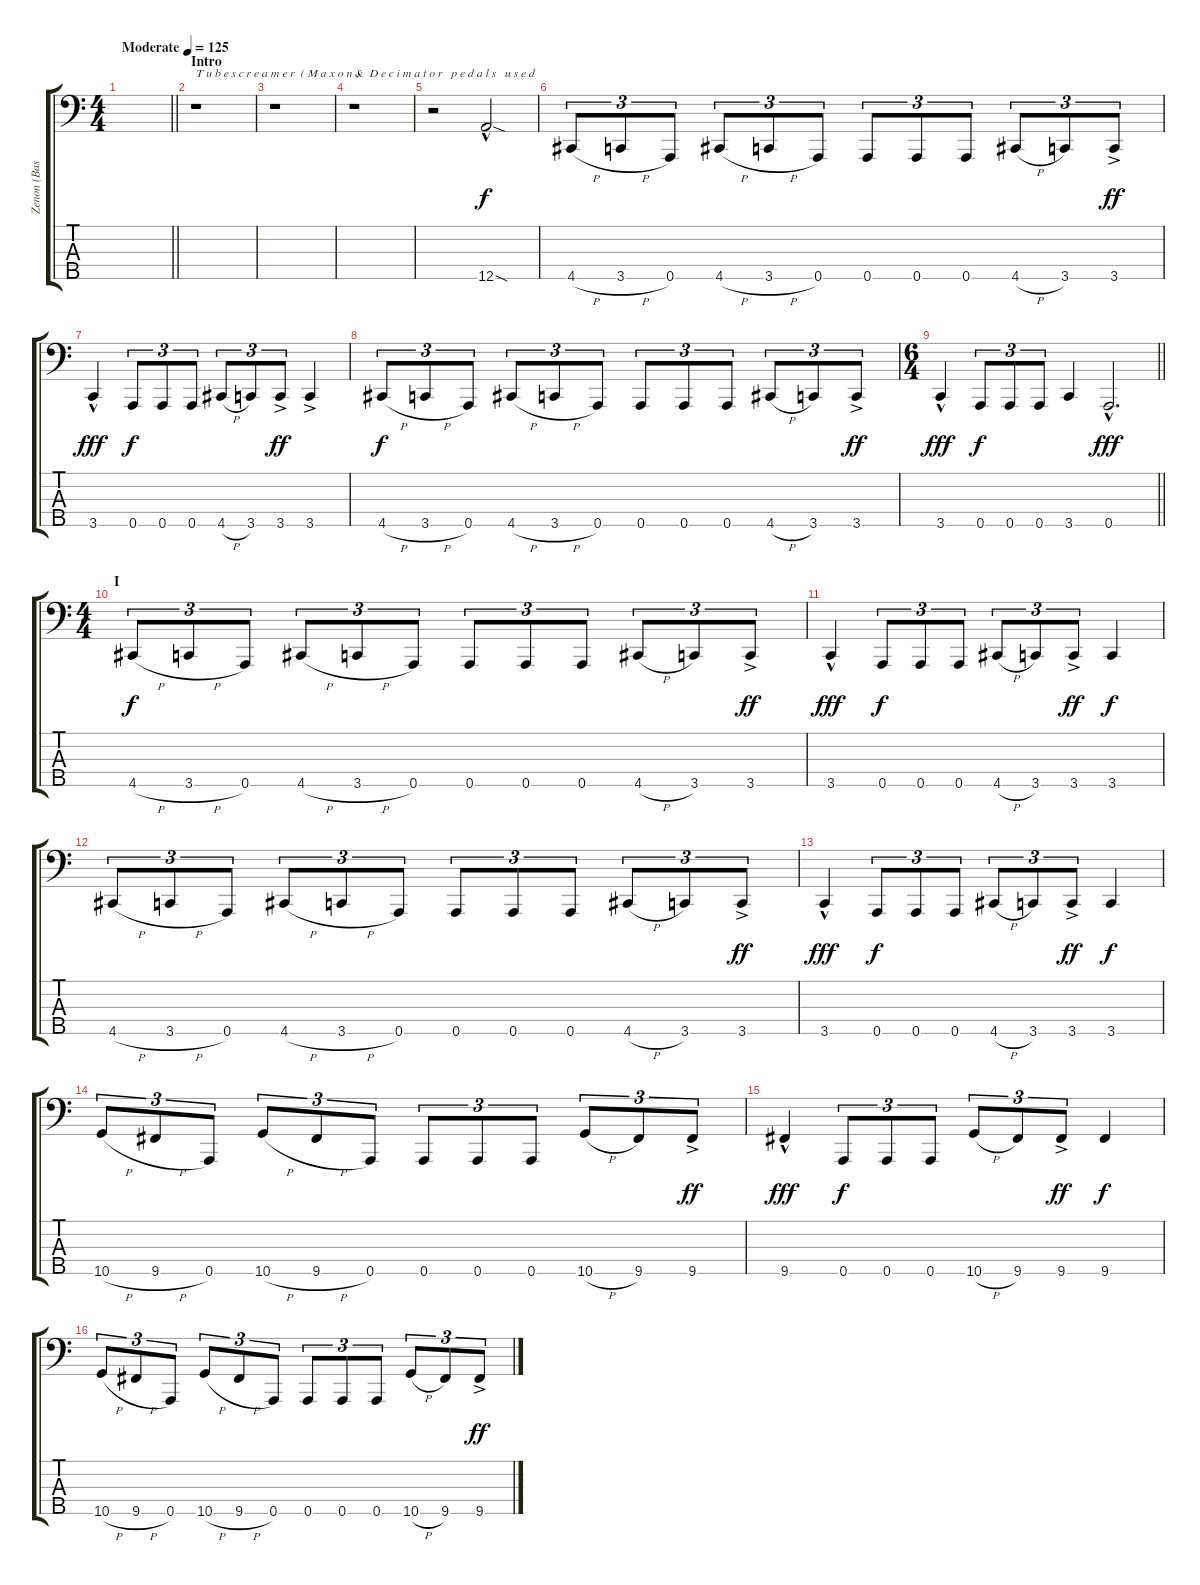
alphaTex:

\track ("Zenon (Bass)" "Zenon (Bas") {instrument electricbasspick}
\staff {score tabs}
\tuning (G2 D2 A1 E1 A0) {hide}
\ts (4 4)
\tempo (125 "Moderate")
\clef f4
\barLineRight lightlight
\ks c
|
\section ("" "Intro")
r.1{txt "T u b e s c r e a m e r  ( M a x o n )"} |
r.1 |
r.1{txt "&  D e c i m a t o r   p e d a l s   u s e d"} |
r.2 12.5{sod hac}.2 |
4.5{h}.8{tu (3 2) dy f} 3.5{h}.8{tu (3 2)} 0.5.8{tu (3 2)} 4.5{h}.8{tu (3 2)} 3.5{h}.8{tu (3 2)} 0.5.8{tu (3 2)} 0.5.8{tu (3 2)} 0.5.8{tu (3 2)} 0.5.8{tu (3 2)} 4.5{h}.8{tu (3 2)} 3.5.8{tu (3 2)} 3.5{ac}.8{tu (3 2) dy ff} |
3.5{hac}.4{dy fff} 0.5.8{tu (3 2) dy f} 0.5.8{tu (3 2)} 0.5.8{tu (3 2)} 4.5{h}.8{tu (3 2)} 3.5.8{tu (3 2)} 3.5{ac}.8{tu (3 2) dy ff} 3.5{ac}.4 |
4.5{h}.8{tu (3 2) dy f} 3.5{h}.8{tu (3 2)} 0.5.8{tu (3 2)} 4.5{h}.8{tu (3 2)} 3.5{h}.8{tu (3 2)} 0.5.8{tu (3 2)} 0.5.8{tu (3 2)} 0.5.8{tu (3 2)} 0.5.8{tu (3 2)} 4.5{h}.8{tu (3 2)} 3.5.8{tu (3 2)} 3.5{ac}.8{tu (3 2) dy ff} |
\ts (6 4)
\barLineRight lightlight
3.5{hac}.4{dy fff} 0.5.8{tu (3 2) dy f} 0.5.8{tu (3 2)} 0.5.8{tu (3 2)} 3.5.4 0.5{hac}.2{d dy fff} |
\ts (4 4)
\section ("" "I")
4.5{h}.8{tu (3 2) dy f} 3.5{h}.8{tu (3 2)} 0.5.8{tu (3 2)} 4.5{h}.8{tu (3 2)} 3.5{h}.8{tu (3 2)} 0.5.8{tu (3 2)} 0.5.8{tu (3 2)} 0.5.8{tu (3 2)} 0.5.8{tu (3 2)} 4.5{h}.8{tu (3 2)} 3.5.8{tu (3 2)} 3.5{ac}.8{tu (3 2) dy ff} |
3.5{hac}.4{dy fff} 0.5.8{tu (3 2) dy f} 0.5.8{tu (3 2)} 0.5.8{tu (3 2)} 4.5{h}.8{tu (3 2)} 3.5.8{tu (3 2)} 3.5{ac}.8{tu (3 2) dy ff} 3.5.4{dy f} |
4.5{h}.8{tu (3 2)} 3.5{h}.8{tu (3 2)} 0.5.8{tu (3 2)} 4.5{h}.8{tu (3 2)} 3.5{h}.8{tu (3 2)} 0.5.8{tu (3 2)} 0.5.8{tu (3 2)} 0.5.8{tu (3 2)} 0.5.8{tu (3 2)} 4.5{h}.8{tu (3 2)} 3.5.8{tu (3 2)} 3.5{ac}.8{tu (3 2) dy ff} |
3.5{hac}.4{dy fff} 0.5.8{tu (3 2) dy f} 0.5.8{tu (3 2)} 0.5.8{tu (3 2)} 4.5{h}.8{tu (3 2)} 3.5.8{tu (3 2)} 3.5{ac}.8{tu (3 2) dy ff} 3.5.4{dy f} |
10.5{h}.8{tu (3 2)} 9.5{h}.8{tu (3 2)} 0.5.8{tu (3 2)} 10.5{h}.8{tu (3 2)} 9.5{h}.8{tu (3 2)} 0.5.8{tu (3 2)} 0.5.8{tu (3 2)} 0.5.8{tu (3 2)} 0.5.8{tu (3 2)} 10.5{h}.8{tu (3 2)} 9.5.8{tu (3 2)} 9.5{ac}.8{tu (3 2) dy ff} |
9.5{hac}.4{dy fff} 0.5.8{tu (3 2) dy f} 0.5.8{tu (3 2)} 0.5.8{tu (3 2)} 10.5{h}.8{tu (3 2)} 9.5.8{tu (3 2)} 9.5{ac}.8{tu (3 2) dy ff} 9.5.4{dy f} |
10.5{h}.8{tu (3 2)} 9.5{h}.8{tu (3 2)} 0.5.8{tu (3 2)} 10.5{h}.8{tu (3 2)} 9.5{h}.8{tu (3 2)} 0.5.8{tu (3 2)} 0.5.8{tu (3 2)} 0.5.8{tu (3 2)} 0.5.8{tu (3 2)} 10.5{h}.8{tu (3 2)} 9.5.8{tu (3 2)} 9.5{ac}.8{tu (3 2) dy ff}
